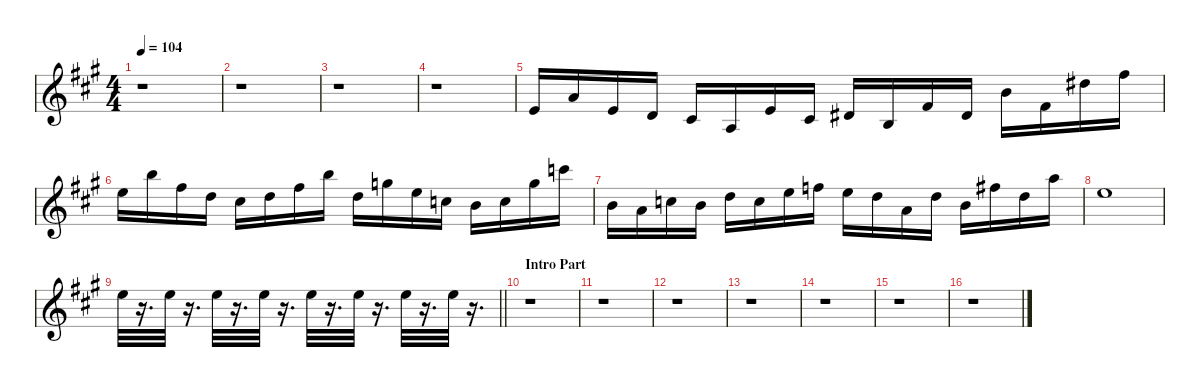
\defaultSystemsLayout 4
\hideDynamics
\bracketExtendMode nobrackets
\singleTrackTrackNamePolicy hidden
\multiTrackTrackNamePolicy hidden
\otherSystemsTrackNameOrientation horizontal
\track ("Brass   " "org.") {instrument drawbarorgan}
\staff {score}
\tuning (E4 B3 G3 D3 A2 E2)
\ts (4 4)
\tempo 104
\clef g2
\ks a
r.1{dy f beam Down} |
r.1{beam Down} |
r.1{beam Down} |
r.1{beam Down} |
0.1{acc forcenatural}.16{beam Up} 5.1{acc forcenatural}.16{beam Up} 0.1{acc forcenatural}.16{beam Up} 3.2{acc forcenatural}.16{beam Up} 2.2{acc #}.16{beam Up} 2.3{acc forcenatural}.16{beam Up} 0.1{acc forcenatural}.16{beam Up} 2.2{acc #}.16{beam Up} 4.2{acc #}.16{beam Up} 0.2{acc forcenatural}.16{beam Up} 2.1{acc #}.16{beam Up} 4.2{acc #}.16{beam Up} 7.1{acc forcenatural}.16{beam Down} 7.2{acc #}.16{beam Down} 11.1{acc #}.16{beam Down} 14.1{acc #}.16{beam Down} |
12.1{acc forcenatural}.16{beam Down} 19.1{acc forcenatural}.16{beam Down} 19.2{acc #}.16{beam Down} 19.3{acc forcenatural}.16{beam Down} 18.3{acc #}.16{beam Down} 19.3{acc forcenatural}.16{beam Down} 19.2{acc #}.16{beam Down} 19.1{acc forcenatural}.16{beam Down} 19.3{acc forcenatural}.16{beam Down} 20.2{acc forcenatural}.16{beam Down} 21.3{acc forcenatural}.16{beam Down} 22.4{acc forcenatural}.16{beam Down} 21.4{acc forcenatural}.16{beam Down} 22.4{acc forcenatural}.16{beam Down} 20.2{acc forcenatural}.16{beam Down} 20.1{acc forcenatural}.16{beam Down} |
21.4{acc forcenatural}.16{beam Down} 19.4{acc forcenatural}.16{beam Down} 17.3{acc forcenatural}.16{beam Down} 16.3{acc forcenatural}.16{beam Down} 15.2{acc forcenatural}.16{beam Down} 13.2{acc forcenatural}.16{beam Down} 12.1{acc forcenatural}.16{beam Down} 13.1{acc forcenatural}.16{beam Down} 12.1{acc forcenatural}.16{beam Down} 10.1{acc forcenatural}.16{beam Down} 10.2{acc forcenatural}.16{beam Down} 10.1{acc forcenatural}.16{beam Down} 7.1{acc forcenatural}.16{beam Down} 14.1{acc #}.16{beam Down} 10.1{acc forcenatural}.16{beam Down} 17.1{acc forcenatural}.16{beam Down} |
17.2{acc forcenatural}.1{beam Down} |
\barLineRight lightlight
17.2{acc forcenatural}.32{beam Down} r.16{d beam Down} 17.2{acc forcenatural}.32{beam Down} r.16{d beam Down} 17.2{acc forcenatural}.32{beam Down} r.16{d beam Down} 17.2{acc forcenatural}.32{beam Down} r.16{d beam Down} 17.2{acc forcenatural}.32{beam Down} r.16{d beam Down} 17.2{acc forcenatural}.32{beam Down} r.16{d beam Down} 17.2{acc forcenatural}.32{beam Down} r.16{d beam Down} 17.2{acc forcenatural}.32{beam Down} r.16{d beam Down} |
\section ("" "Intro Part")
r.1{beam Down} |
r.1{beam Down} |
r.1{beam Down} |
r.1{beam Down} |
r.1{beam Down} |
r.1{beam Down} |
r.1{beam Down}
